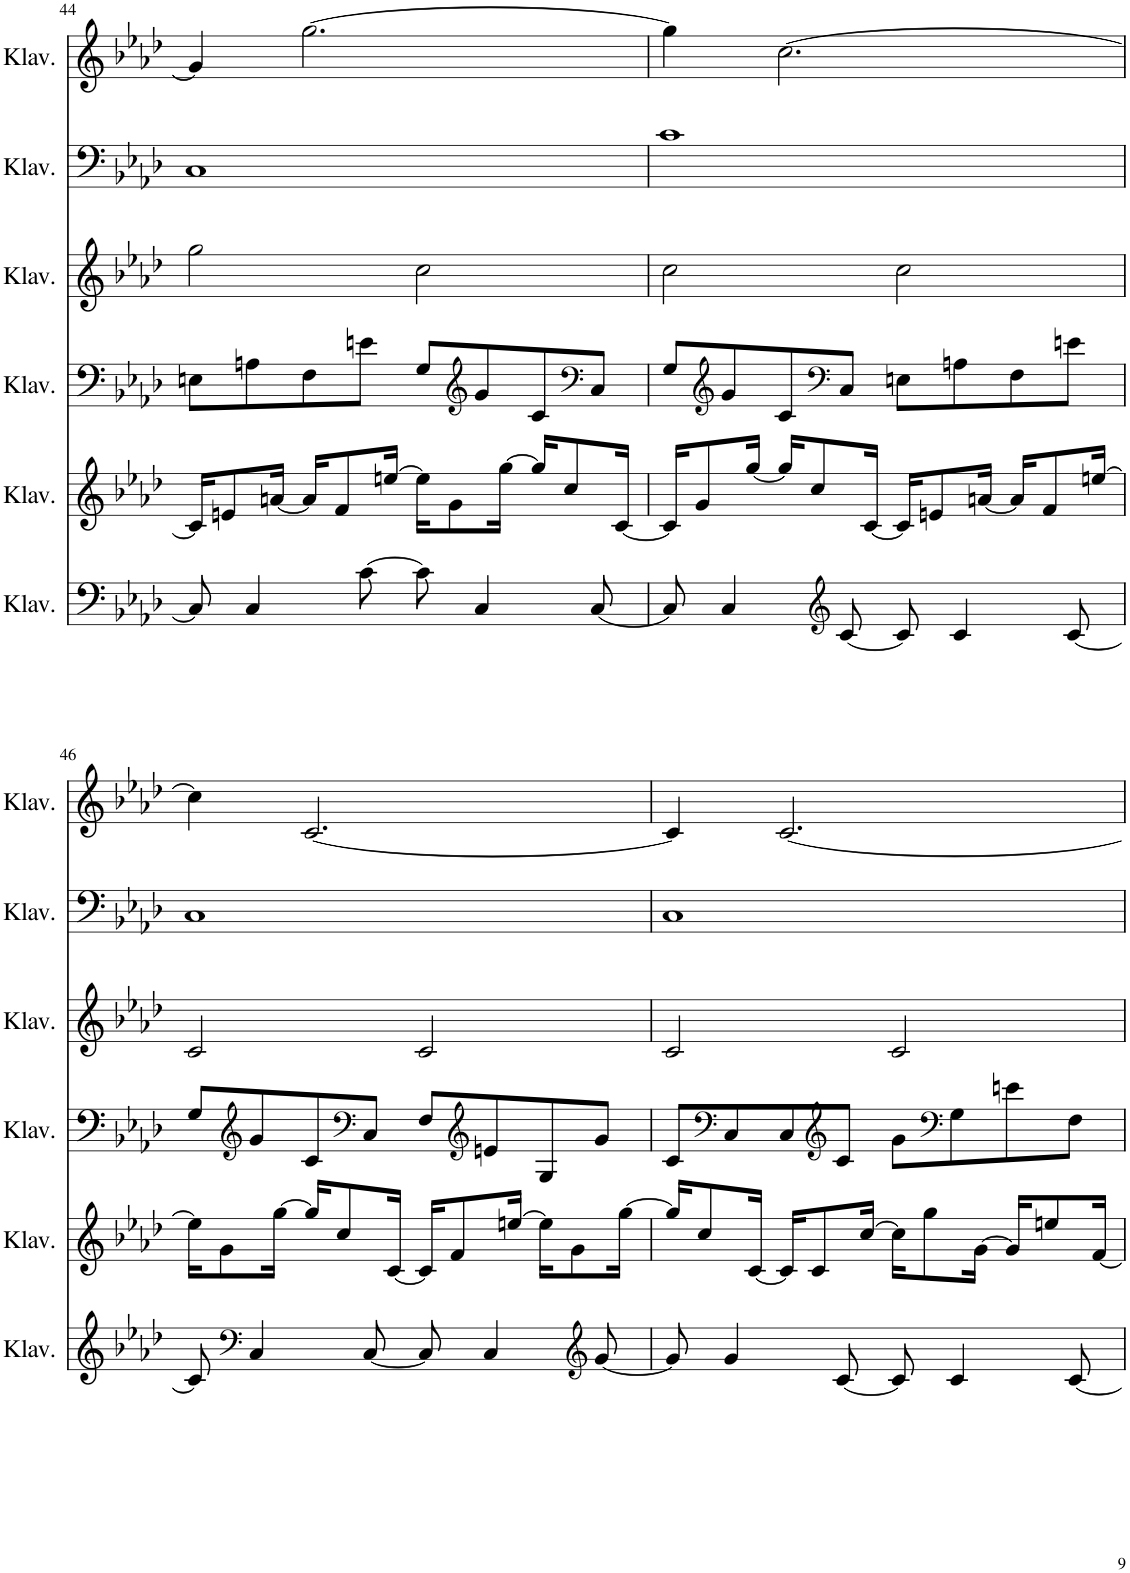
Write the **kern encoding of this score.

**kern	**kern	**kern	**kern	**kern	**kern
*part6	*part5	*part4	*part3	*part2	*part1
*staff6	*staff5	*staff4	*staff3	*staff2	*staff1
*I"Klavier	*I"Klavier	*I"Klavier	*I"Klavier	*I"Klavier	*I"Klavier
*I'Klav.	*I'Klav.	*I'Klav.	*I'Klav.	*I'Klav.	*I'Klav.
!!LO:PB:g=z
*clefF4	*clefG2	*clefF4	*clefG2	*clefF4	*clefG2
*k[b-e-a-d-]	*k[b-e-a-d-]	*k[b-e-a-d-]	*k[b-e-a-d-]	*k[b-e-a-d-]	*k[b-e-a-d-]
*M4/4	*M4/4	*M4/4	*M4/4	*M4/4	*M4/4
=44	=44	=44	=44	=44	=44
8C/]	16c/KL]	8En\L	2gg\	1C	4g/]
.	8en/	.	.	.	.
4C/	.	8An\	.	.	.
.	[16an/Jk	.	.	.	.
.	16a/KL]	8F\	.	.	[2.gg\
.	8f/	.	.	.	.
[8c\	.	8en\J	.	.	.
.	[16een/Jk	.	.	.	.
8c\]	16ee\KL]	8G/L	2cc\	.	.
.	8g\	.	.	.	.
*	*	*clefG2	*	*	*
4C/	.	8g/	.	.	.
.	[16gg\Jk	.	.	.	.
.	16gg/KL]	8c/	.	.	.
.	8cc/	.	.	.	.
*	*	*clefF4	*	*	*
[8C/	.	8C/J	.	.	.
.	[16c/Jk	.	.	.	.
=45	=45	=45	=45	=45	=45
8C/]	16c/KL]	8G/L	2cc\	1c	4gg\]
.	8g/	.	.	.	.
*	*	*clefG2	*	*	*
4C/	.	8g/	.	.	.
.	[16gg/Jk	.	.	.	.
.	16gg/KL]	8c/	.	.	[2.cc\
.	8cc/	.	.	.	.
*clefG2	*	*clefF4	*	*	*
[8c/	.	8C/J	.	.	.
.	[16c/Jk	.	.	.	.
8c/]	16c/KL]	8En\L	2cc\	.	.
.	8en/	.	.	.	.
4c/	.	8An\	.	.	.
.	[16an/Jk	.	.	.	.
.	16a/KL]	8F\	.	.	.
.	8f/	.	.	.	.
[8c/	.	8en\J	.	.	.
.	[16een/Jk	.	.	.	.
!!LO:LB:g=z
=46	=46	=46	=46	=46	=46
8c/]	16ee\KL]	8G/L	2c/	1C	4cc\]
.	8g\	.	.	.	.
*clefF4	*	*clefG2	*	*	*
4C/	.	8g/	.	.	.
.	[16gg\Jk	.	.	.	.
.	16gg/KL]	8c/	.	.	[2.c/
.	8cc/	.	.	.	.
*	*	*clefF4	*	*	*
[8C/	.	8C/J	.	.	.
.	[16c/Jk	.	.	.	.
8C/]	16c/KL]	8F/L	2c/	.	.
.	8f/	.	.	.	.
*	*	*clefG2	*	*	*
4C/	.	8en/	.	.	.
.	[16een/Jk	.	.	.	.
.	16ee\KL]	8G/	.	.	.
.	8g\	.	.	.	.
*clefG2	*	*	*	*	*
[8g/	.	8g/J	.	.	.
.	[16gg\Jk	.	.	.	.
=47	=47	=47	=47	=47	=47
8g/]	16gg/KL]	8c/L	2c/	1C	4c/]
.	8cc/	.	.	.	.
*	*	*clefF4	*	*	*
4g/	.	8C/	.	.	.
.	[16c/Jk	.	.	.	.
.	16c/KL]	8C/	.	.	[2.c/
.	8c/	.	.	.	.
*	*	*clefG2	*	*	*
[8c/	.	8c/J	.	.	.
.	[16cc/Jk	.	.	.	.
8c/]	16cc\KL]	8g\L	2c/	.	.
.	8gg\	.	.	.	.
*	*	*clefF4	*	*	*
4c/	.	8G\	.	.	.
.	[16g\Jk	.	.	.	.
.	16g/KL]	8en\	.	.	.
.	8een/	.	.	.	.
[8c/	.	8F\J	.	.	.
.	[16f/Jk	.	.	.	.
=	=	=	=	=	=
*-	*-	*-	*-	*-	*-
